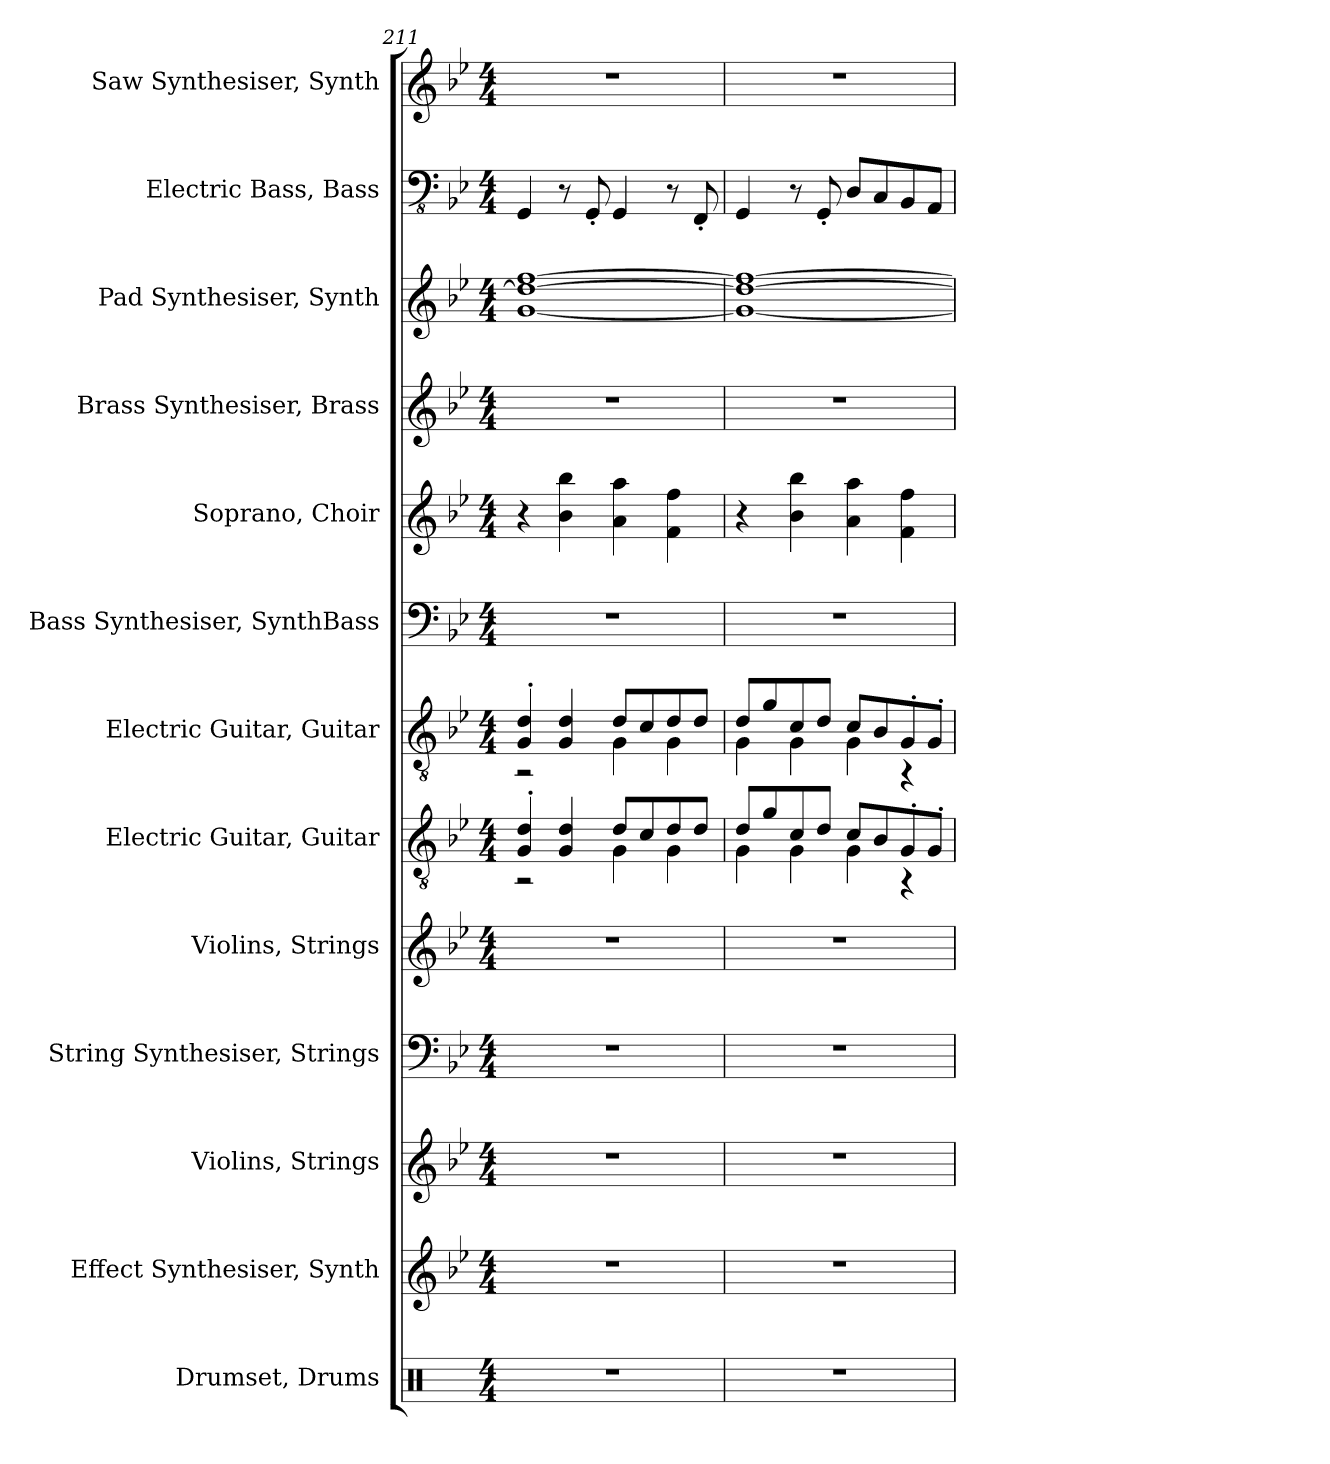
**kern	**kern	**kern	**kern	**kern	**kern	**kern	**kern	**kern	**kern	**kern	**kern	**kern
*part13	*part12	*part11	*part10	*part9	*part8	*part7	*part6	*part5	*part4	*part3	*part2	*part1
*staff13	*staff12	*staff11	*staff10	*staff9	*staff8	*staff7	*staff6	*staff5	*staff4	*staff3	*staff2	*staff1
*I"Drumset, Drums	*I"Effect Synthesiser, Synth	*I"Violins, Strings	*I"String Synthesiser, Strings	*I"Violins, Strings	*I"Electric Guitar, Guitar	*I"Electric Guitar, Guitar	*I"Bass Synthesiser, SynthBass	*I"Soprano, Choir	*I"Brass Synthesiser, Brass	*I"Pad Synthesiser, Synth	*I"Electric Bass, Bass	*I"Saw Synthesiser, Synth
*I'Drs.	*I'Synth.	*I'Vlns.	*I'Synth.	*I'Vlns.	*I'El. Guit.	*I'El. Guit.	*I'Synth.	*I'S.	*I'Synth.	*I'Synth.	*I'El. B.	*I'Synth.
*clefX	*clefG2	*clefG2	*clefF4	*clefG2	*clefGv2	*clefGv2	*clefF4	*clefG2	*clefG2	*clefG2	*clefFv4	*clefG2
*k[]	*k[b-e-]	*k[b-e-]	*k[b-e-]	*k[b-e-]	*k[b-e-]	*k[b-e-]	*k[b-e-]	*k[b-e-]	*k[b-e-]	*k[b-e-]	*k[b-e-]	*k[b-e-]
*M4/4	*M4/4	*M4/4	*M4/4	*M4/4	*M4/4	*M4/4	*M4/4	*M4/4	*M4/4	*M4/4	*M4/4	*M4/4
=211	=211	=211	=211	=211	=211	=211	=211	=211	=211	=211	=211	=211
*	*	*	*	*	*^	*^	*	*	*	*	*	*
1r	1r	1r	1r	1r	4G/' 4d/'	2r	4G/' 4d/'	2r	1r	4r	1r	[1g 1dd_ [1ff	4GGG/	1r
.	.	.	.	.	4G/ 4d/	.	4G/ 4d/	.	.	4b-\ 4bb-\	.	.	8r	.
.	.	.	.	.	.	.	.	.	.	.	.	.	8GGG'/	.
.	.	.	.	.	8d/L	4G\	8d/L	4G\	.	4a\ 4aa\	.	.	4GGG/	.
.	.	.	.	.	8c/	.	8c/	.	.	.	.	.	.	.
.	.	.	.	.	8d/	4G\	8d/	4G\	.	4f\ 4ff\	.	.	8r	.
.	.	.	.	.	8d/J	.	8d/J	.	.	.	.	.	8FFF'/	.
=212	=212	=212	=212	=212	=212	=212	=212	=212	=212	=212	=212	=212	=212	=212
1r	1r	1r	1r	1r	8d/L	4G\	8d/L	4G\	1r	4r	1r	1g_ 1dd_ 1ff_	4GGG/	1r
.	.	.	.	.	8g/	.	8g/	.	.	.	.	.	.	.
.	.	.	.	.	8c/	4G\	8c/	4G\	.	4b-\ 4bb-\	.	.	8r	.
.	.	.	.	.	8d/J	.	8d/J	.	.	.	.	.	8GGG'/	.
.	.	.	.	.	8c/L	4G\	8c/L	4G\	.	4a\ 4aa\	.	.	8DD/L	.
.	.	.	.	.	8B-/	.	8B-/	.	.	.	.	.	8CC/	.
.	.	.	.	.	8G'/	4r	8G'/	4r	.	4f\ 4ff\	.	.	8BBB-/	.
.	.	.	.	.	8G'/J	.	8G'/J	.	.	.	.	.	8AAA/J	.
*	*	*	*	*	*v	*v	*	*	*	*	*	*	*	*
*	*	*	*	*	*	*v	*v	*	*	*	*	*	*
=	=	=	=	=	=	=	=	=	=	=	=	=
*-	*-	*-	*-	*-	*-	*-	*-	*-	*-	*-	*-	*-
